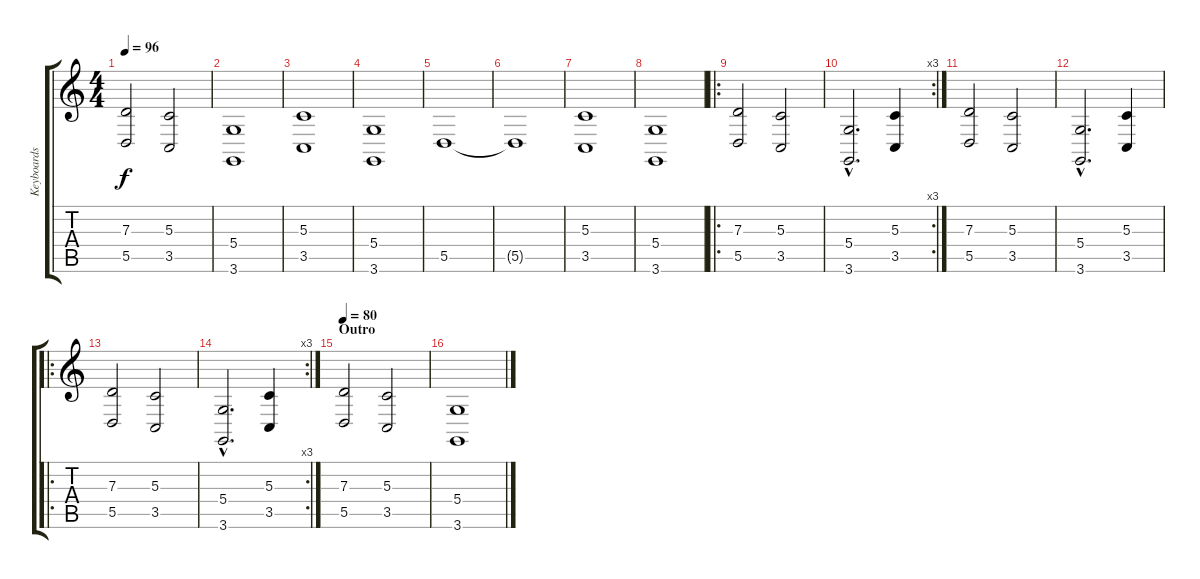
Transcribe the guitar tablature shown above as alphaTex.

\track ("Keyboards" "Keyboards") {instrument stringensemble1}
\staff {score tabs}
\tuning (E4 B3 G3 D3 A2 E2) {hide}
\ts (4 4)
\tempo 96
\clef g2
\ks c
(7.3 5.5).2{dy f} (5.3 3.5).2 |
(5.4 3.6).1 |
(5.3 3.5).1 |
(5.4 3.6).1 |
5.5.1 |
5.5{t}.1 |
(5.3 3.5).1 |
(5.4 3.6).1 |
\ro
(7.3 5.5).2 (5.3 3.5).2 |
\rc 3
(5.4{hac} 3.6{hac}).2{d} (5.3 3.5).4 |
(7.3 5.5).2 (5.3 3.5).2 |
(5.4{hac} 3.6{hac}).2{d} (5.3 3.5).4 |
\ro
(7.3 5.5).2 (5.3 3.5).2 |
\rc 3
(5.4{hac} 3.6{hac}).2{d} (5.3 3.5).4 |
\section ("" "Outro")
\tempo 80
(7.3 5.5).2 (5.3 3.5).2 |
(5.4 3.6).1
